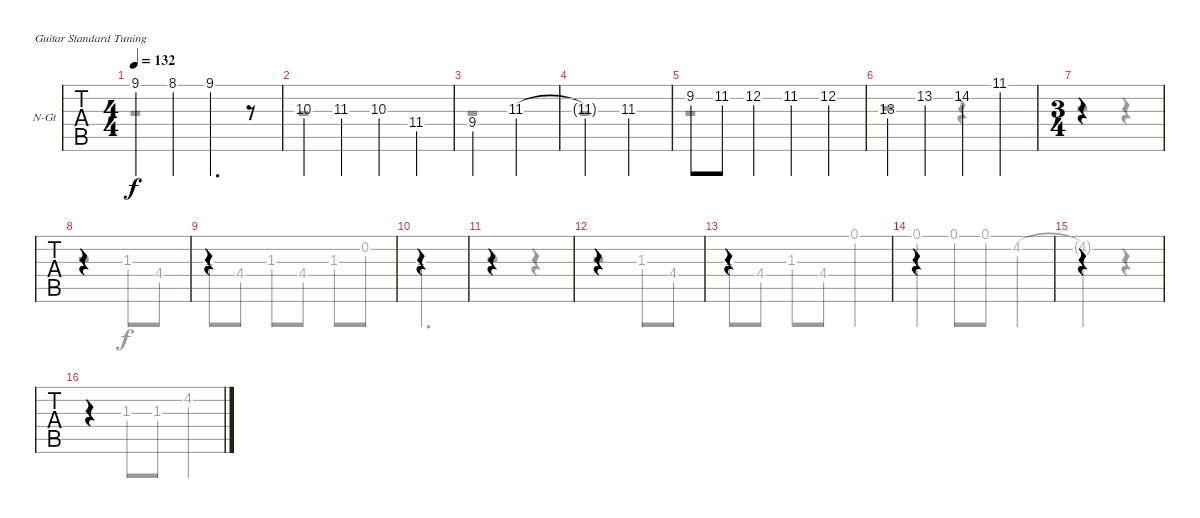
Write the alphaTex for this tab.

\defaultSystemsLayout 4
\bracketExtendMode groupsimilarinstruments
\firstSystemTrackNameOrientation horizontal
\otherSystemsTrackNameOrientation horizontal
\track ("Nylon Guitar" "N-Gt") {instrument acousticguitarnylon}
\staff {tabs}
\tuning (E4 B3 G3 D3 A2 E2)
\voice
\ts (4 4)
\tempo 132
\clef g2
\ks c
9.1.4{dy f} 8.1.4 9.1.4{d} r.8 |
10.3.4 11.3.4 10.3.4 11.4.4 |
9.4.2 11.3.2 |
11.3{t}.2 11.3.2 |
9.2.8 11.2.8 12.2.4 11.2.4 12.2.4 |
13.3.4 13.2.4 14.2.4 11.1.4 |
\ts (3 4)
|
|
|
|
|
|
|
|
|
\voice
\clef g2
\ottava regular
\simile none
\ks c
r.1{dy f} |
r.1 |
r.1 |
r.1 |
r.1 |
r.2 r.4 |
r.2 r.4 |
r.2 1.3.8 4.4.8 |
1.3.8 4.4.8 1.3.8 4.4.8 1.3.8 0.2.8 |
1.3.2{d} |
r.2 r.4 |
r.2 1.3.8 4.4.8 |
1.3.8 4.4.8 1.3.8 4.4.8 0.1.4 |
0.1.4 0.1.8 0.1.8 4.2.4 |
4.2{t}.2 r.4 |
r.4 1.3.8 1.3.8 4.2.4
